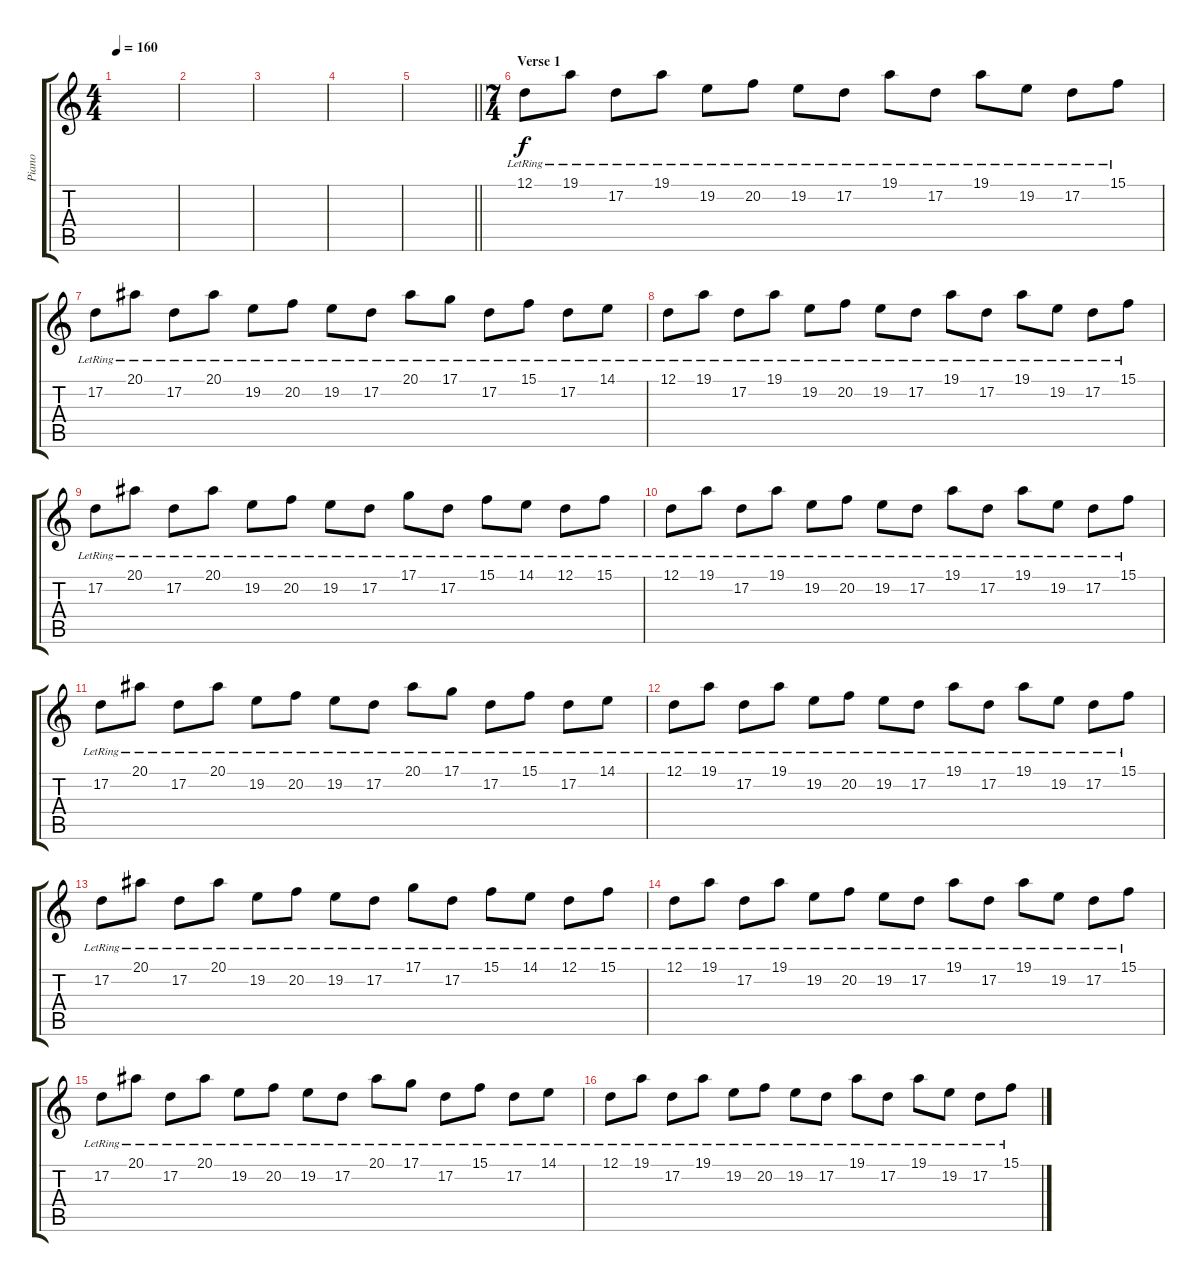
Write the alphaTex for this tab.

\track ("Piano" "Piano") {instrument acousticgrandpiano}
\staff {score tabs}
\tuning (D4 A3 F3 C3 G2 D2) {hide}
\ts (4 4)
\tempo 160
\clef g2
\ks c
|
|
|
|
\barLineRight lightlight
|
\ts (7 4)
\section ("" "Verse 1")
12.1{lr}.8 19.1{lr}.8 17.2{lr}.8 19.1{lr}.8 19.2{lr}.8 20.2{lr}.8 19.2{lr}.8 17.2{lr}.8 19.1{lr}.8 17.2{lr}.8 19.1{lr}.8 19.2{lr}.8 17.2{lr}.8 15.1{lr}.8 |
17.2{lr}.8 20.1{lr}.8 17.2{lr}.8 20.1{lr}.8 19.2{lr}.8 20.2{lr}.8 19.2{lr}.8 17.2{lr}.8 20.1{lr}.8 17.1{lr}.8 17.2{lr}.8 15.1{lr}.8 17.2{lr}.8 14.1{lr}.8 |
12.1{lr}.8 19.1{lr}.8 17.2{lr}.8 19.1{lr}.8 19.2{lr}.8 20.2{lr}.8 19.2{lr}.8 17.2{lr}.8 19.1{lr}.8 17.2{lr}.8 19.1{lr}.8 19.2{lr}.8 17.2{lr}.8 15.1{lr}.8 |
17.2{lr}.8 20.1{lr}.8 17.2{lr}.8 20.1{lr}.8 19.2{lr}.8 20.2{lr}.8 19.2{lr}.8 17.2{lr}.8 17.1{lr}.8 17.2{lr}.8 15.1{lr}.8 14.1{lr}.8 12.1{lr}.8 15.1{lr}.8 |
12.1{lr}.8 19.1{lr}.8 17.2{lr}.8 19.1{lr}.8 19.2{lr}.8 20.2{lr}.8 19.2{lr}.8 17.2{lr}.8 19.1{lr}.8 17.2{lr}.8 19.1{lr}.8 19.2{lr}.8 17.2{lr}.8 15.1{lr}.8 |
17.2{lr}.8 20.1{lr}.8 17.2{lr}.8 20.1{lr}.8 19.2{lr}.8 20.2{lr}.8 19.2{lr}.8 17.2{lr}.8 20.1{lr}.8 17.1{lr}.8 17.2{lr}.8 15.1{lr}.8 17.2{lr}.8 14.1{lr}.8 |
12.1{lr}.8 19.1{lr}.8 17.2{lr}.8 19.1{lr}.8 19.2{lr}.8 20.2{lr}.8 19.2{lr}.8 17.2{lr}.8 19.1{lr}.8 17.2{lr}.8 19.1{lr}.8 19.2{lr}.8 17.2{lr}.8 15.1{lr}.8 |
17.2{lr}.8 20.1{lr}.8 17.2{lr}.8 20.1{lr}.8 19.2{lr}.8 20.2{lr}.8 19.2{lr}.8 17.2{lr}.8 17.1{lr}.8 17.2{lr}.8 15.1{lr}.8 14.1{lr}.8 12.1{lr}.8 15.1{lr}.8 |
12.1{lr}.8 19.1{lr}.8 17.2{lr}.8 19.1{lr}.8 19.2{lr}.8 20.2{lr}.8 19.2{lr}.8 17.2{lr}.8 19.1{lr}.8 17.2{lr}.8 19.1{lr}.8 19.2{lr}.8 17.2{lr}.8 15.1{lr}.8 |
17.2{lr}.8 20.1{lr}.8 17.2{lr}.8 20.1{lr}.8 19.2{lr}.8 20.2{lr}.8 19.2{lr}.8 17.2{lr}.8 20.1{lr}.8 17.1{lr}.8 17.2{lr}.8 15.1{lr}.8 17.2{lr}.8 14.1{lr}.8 |
12.1{lr}.8 19.1{lr}.8 17.2{lr}.8 19.1{lr}.8 19.2{lr}.8 20.2{lr}.8 19.2{lr}.8 17.2{lr}.8 19.1{lr}.8 17.2{lr}.8 19.1{lr}.8 19.2{lr}.8 17.2{lr}.8 15.1{lr}.8
